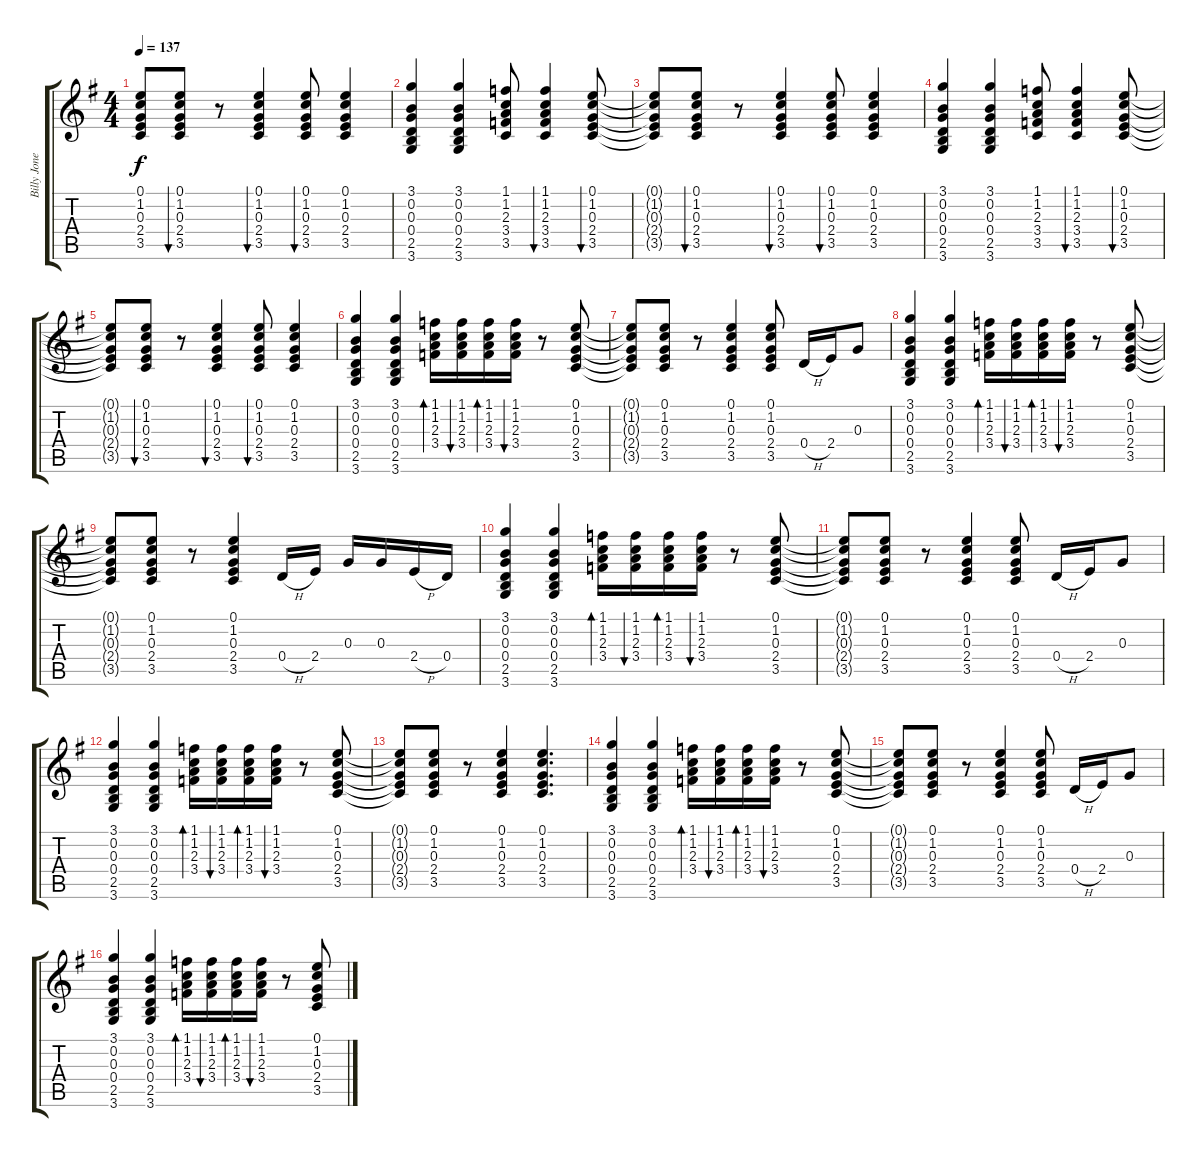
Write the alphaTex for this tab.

\track ("Billy Jones Guitar" "Billy Jone") {instrument electricguitarclean}
\staff {score tabs}
\tuning (E4 B3 G3 D3 A2 E2) {hide}
\ts (4 4)
\tempo 137
\clef g2
\ks g
(0.1{t} 1.2{t} 0.3{t} 2.4{t} 3.5{t}).8{dy f} (0.1 1.2 0.3 2.4 3.5).8{bu 120} r.8 (0.1 1.2 0.3 2.4 3.5).4{bu 120} (0.1 1.2 0.3 2.4 3.5).8{bu 120} (0.1 1.2 0.3 2.4 3.5).4 |
(3.1 0.2 0.3 0.4 2.5 3.6).4 (3.1 0.2 0.3 0.4 2.5 3.6).4 (1.1 1.2 2.3 3.4 3.5).8 (1.1 1.2 2.3 3.4 3.5).4{bu 120} (0.1 1.2 0.3 2.4 3.5).8{bu 120} |
(0.1{t} 1.2{t} 0.3{t} 2.4{t} 3.5{t}).8 (0.1 1.2 0.3 2.4 3.5).8{bu 120} r.8 (0.1 1.2 0.3 2.4 3.5).4{bu 120} (0.1 1.2 0.3 2.4 3.5).8{bu 120} (0.1 1.2 0.3 2.4 3.5).4 |
(3.1 0.2 0.3 0.4 2.5 3.6).4 (3.1 0.2 0.3 0.4 2.5 3.6).4 (1.1 1.2 2.3 3.4 3.5).8 (1.1 1.2 2.3 3.4 3.5).4{bu 120} (0.1 1.2 0.3 2.4 3.5).8{bu 120} |
(0.1{t} 1.2{t} 0.3{t} 2.4{t} 3.5{t}).8 (0.1 1.2 0.3 2.4 3.5).8{bu 120} r.8 (0.1 1.2 0.3 2.4 3.5).4{bu 120} (0.1 1.2 0.3 2.4 3.5).8{bu 120} (0.1 1.2 0.3 2.4 3.5).4 |
(3.1 0.2 0.3 0.4 2.5 3.6).4 (3.1 0.2 0.3 0.4 2.5 3.6).4 (1.1 1.2 2.3 3.4).16{bd 60} (1.1 1.2 2.3 3.4).16{bu 60} (1.1 1.2 2.3 3.4).16{bd 60} (1.1 1.2 2.3 3.4).16{bu 60} r.8 (0.1 1.2 0.3 2.4 3.5).8 |
(0.1{t} 1.2{t} 0.3{t} 2.4{t} 3.5{t}).8 (0.1 1.2 0.3 2.4 3.5).8 r.8 (0.1 1.2 0.3 2.4 3.5).4 (0.1 1.2 0.3 2.4 3.5).8 0.4{h}.16 2.4.16 0.3.8 |
(3.1 0.2 0.3 0.4 2.5 3.6).4 (3.1 0.2 0.3 0.4 2.5 3.6).4 (1.1 1.2 2.3 3.4).16{bd 60} (1.1 1.2 2.3 3.4).16{bu 60} (1.1 1.2 2.3 3.4).16{bd 60} (1.1 1.2 2.3 3.4).16{bu 60} r.8 (0.1 1.2 0.3 2.4 3.5).8 |
(0.1{t} 1.2{t} 0.3{t} 2.4{t} 3.5{t}).8 (0.1 1.2 0.3 2.4 3.5).8 r.8 (0.1 1.2 0.3 2.4 3.5).4 0.4{h}.16 2.4.16 0.3.16 0.3.16 2.4{h}.16 0.4.16 |
(3.1 0.2 0.3 0.4 2.5 3.6).4 (3.1 0.2 0.3 0.4 2.5 3.6).4 (1.1 1.2 2.3 3.4).16{bd 60} (1.1 1.2 2.3 3.4).16{bu 60} (1.1 1.2 2.3 3.4).16{bd 60} (1.1 1.2 2.3 3.4).16{bu 60} r.8 (0.1 1.2 0.3 2.4 3.5).8 |
(0.1{t} 1.2{t} 0.3{t} 2.4{t} 3.5{t}).8 (0.1 1.2 0.3 2.4 3.5).8 r.8 (0.1 1.2 0.3 2.4 3.5).4 (0.1 1.2 0.3 2.4 3.5).8 0.4{h}.16 2.4.16 0.3.8 |
(3.1 0.2 0.3 0.4 2.5 3.6).4 (3.1 0.2 0.3 0.4 2.5 3.6).4 (1.1 1.2 2.3 3.4).16{bd 60} (1.1 1.2 2.3 3.4).16{bu 60} (1.1 1.2 2.3 3.4).16{bd 60} (1.1 1.2 2.3 3.4).16{bu 60} r.8 (0.1 1.2 0.3 2.4 3.5).8 |
(0.1{t} 1.2{t} 0.3{t} 2.4{t} 3.5{t}).8 (0.1 1.2 0.3 2.4 3.5).8 r.8 (0.1 1.2 0.3 2.4 3.5).4 (0.1 1.2 0.3 2.4 3.5).4{d} |
(3.1 0.2 0.3 0.4 2.5 3.6).4 (3.1 0.2 0.3 0.4 2.5 3.6).4 (1.1 1.2 2.3 3.4).16{bd 60} (1.1 1.2 2.3 3.4).16{bu 60} (1.1 1.2 2.3 3.4).16{bd 60} (1.1 1.2 2.3 3.4).16{bu 60} r.8 (0.1 1.2 0.3 2.4 3.5).8 |
(0.1{t} 1.2{t} 0.3{t} 2.4{t} 3.5{t}).8 (0.1 1.2 0.3 2.4 3.5).8 r.8 (0.1 1.2 0.3 2.4 3.5).4 (0.1 1.2 0.3 2.4 3.5).8 0.4{h}.16 2.4.16 0.3.8 |
(3.1 0.2 0.3 0.4 2.5 3.6).4 (3.1 0.2 0.3 0.4 2.5 3.6).4 (1.1 1.2 2.3 3.4).16{bd 60} (1.1 1.2 2.3 3.4).16{bu 60} (1.1 1.2 2.3 3.4).16{bd 60} (1.1 1.2 2.3 3.4).16{bu 60} r.8 (0.1 1.2 0.3 2.4 3.5).8
